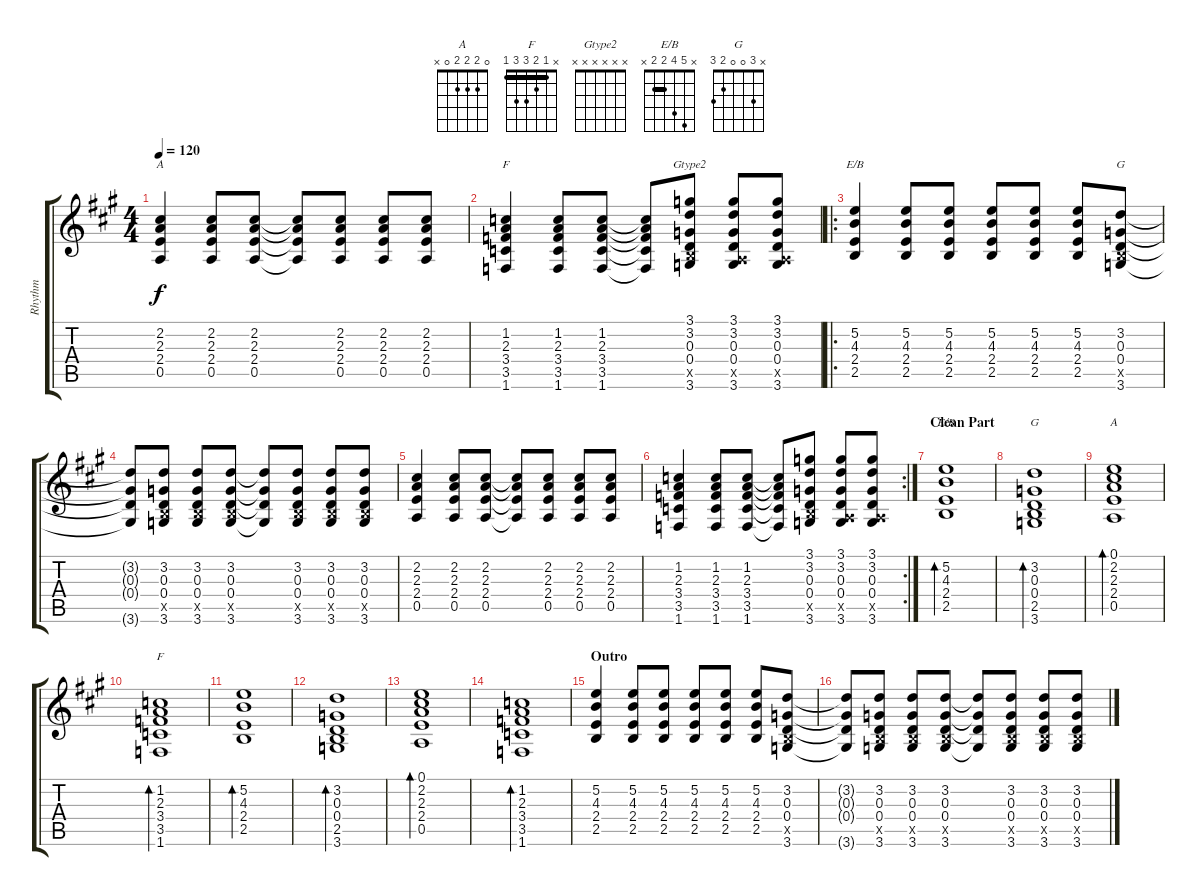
\track ("Rhythm" "Rhythm") {instrument distortionguitar}
\staff {score tabs}
\tuning (E4 B3 G3 D3 A2 E2) {hide}
\chord ("A" x x x x x x)
\chord ("F" x x x x x x)
\chord ("Gtype2" x x x x x x)
\chord ("E/B" x x x x x x)
\chord ("G" x x x x x x)
\chord ("E/B" x 5 4 2 2 x) {barre 2}
\chord ("G" x 3 0 0 2 3)
\chord ("A" 0 2 2 2 0 x)
\chord ("F" x 1 2 3 3 1) {barre 1}
\ts (4 4)
\tempo 120
\clef g2
\ks a
(2.2 2.3 2.4 0.5).4{ch "A" dy f} (2.2 2.3 2.4 0.5).8 (2.2 2.3 2.4 0.5).8 (2.2{t} 2.3{t} 2.4{t} 0.5{t}).8 (2.2 2.3 2.4 0.5).8 (2.2 2.3 2.4 0.5).8 (2.2 2.3 2.4 0.5).8 |
(1.2 2.3 3.4 3.5 1.6).4{ch "F"} (1.2 2.3 3.4 3.5 1.6).8 (1.2 2.3 3.4 3.5 1.6).8 (1.2{t} 2.3{t} 3.4{t} 3.5{t} 1.6{t}).8 (3.1 3.2 0.3 0.4 2.5{x} 3.6).8{ch "Gtype2"} (3.1 3.2 0.3 0.4 0.5{x} 3.6).8 (3.1 3.2 0.3 0.4 0.5{x} 3.6).8 |
\ro
(5.2 4.3 2.4 2.5).4{ch "E/B"} (5.2 4.3 2.4 2.5).8 (5.2 4.3 2.4 2.5).8 (5.2 4.3 2.4 2.5).8 (5.2 4.3 2.4 2.5).8 (5.2 4.3 2.4 2.5).8 (3.2 0.3 0.4 2.5{x} 3.6).8{ch "G"} |
(3.2{t} 0.3{t} 0.4{t} 3.6{t}).8 (3.2 0.3 0.4 2.5{x} 3.6).8 (3.2 0.3 0.4 2.5{x} 3.6).8 (3.2 0.3 0.4 2.5{x} 3.6).8 (3.2{t} 0.3{t} 0.4{t} 3.6{t}).8 (3.2 0.3 0.4 2.5{x} 3.6).8 (3.2 0.3 0.4 2.5{x} 3.6).8 (3.2 0.3 0.4 2.5{x} 3.6).8 |
(2.2 2.3 2.4 0.5).4 (2.2 2.3 2.4 0.5).8 (2.2 2.3 2.4 0.5).8 (2.2{t} 2.3{t} 2.4{t} 0.5{t}).8 (2.2 2.3 2.4 0.5).8 (2.2 2.3 2.4 0.5).8 (2.2 2.3 2.4 0.5).8 |
\rc 2
(1.2 2.3 3.4 3.5 1.6).4 (1.2 2.3 3.4 3.5 1.6).8 (1.2 2.3 3.4 3.5 1.6).8 (1.2{t} 2.3{t} 3.4{t} 3.5{t} 1.6{t}).8 (3.1 3.2 0.3 0.4 2.5{x} 3.6).8 (3.1 3.2 0.3 0.4 0.5{x} 3.6).8 (3.1 3.2 0.3 0.4 0.5{x} 3.6).8 |
\section ("" "Clean Part")
(5.2 4.3 2.4 2.5).1{bd 240 ch "E/B" instrument electricguitarclean} |
(3.2 0.3 0.4 2.5 3.6).1{bd 240 ch "G"} |
(0.1 2.2 2.3 2.4 0.5).1{bd 240 ch "A"} |
(1.2 2.3 3.4 3.5 1.6).1{bd 240 ch "F"} |
(5.2 4.3 2.4 2.5).1{bd 240} |
(3.2 0.3 0.4 2.5 3.6).1{bd 240} |
(0.1 2.2 2.3 2.4 0.5).1{bd 240} |
(1.2 2.3 3.4 3.5 1.6).1{bd 240} |
\section ("" "Outro")
(5.2 4.3 2.4 2.5).4{instrument distortionguitar} (5.2 4.3 2.4 2.5).8 (5.2 4.3 2.4 2.5).8 (5.2 4.3 2.4 2.5).8 (5.2 4.3 2.4 2.5).8 (5.2 4.3 2.4 2.5).8 (3.2 0.3 0.4 2.5{x} 3.6).8 |
(3.2{t} 0.3{t} 0.4{t} 3.6{t}).8 (3.2 0.3 0.4 2.5{x} 3.6).8 (3.2 0.3 0.4 2.5{x} 3.6).8 (3.2 0.3 0.4 2.5{x} 3.6).8 (3.2{t} 0.3{t} 0.4{t} 3.6{t}).8 (3.2 0.3 0.4 2.5{x} 3.6).8 (3.2 0.3 0.4 2.5{x} 3.6).8 (3.2 0.3 0.4 2.5{x} 3.6).8
